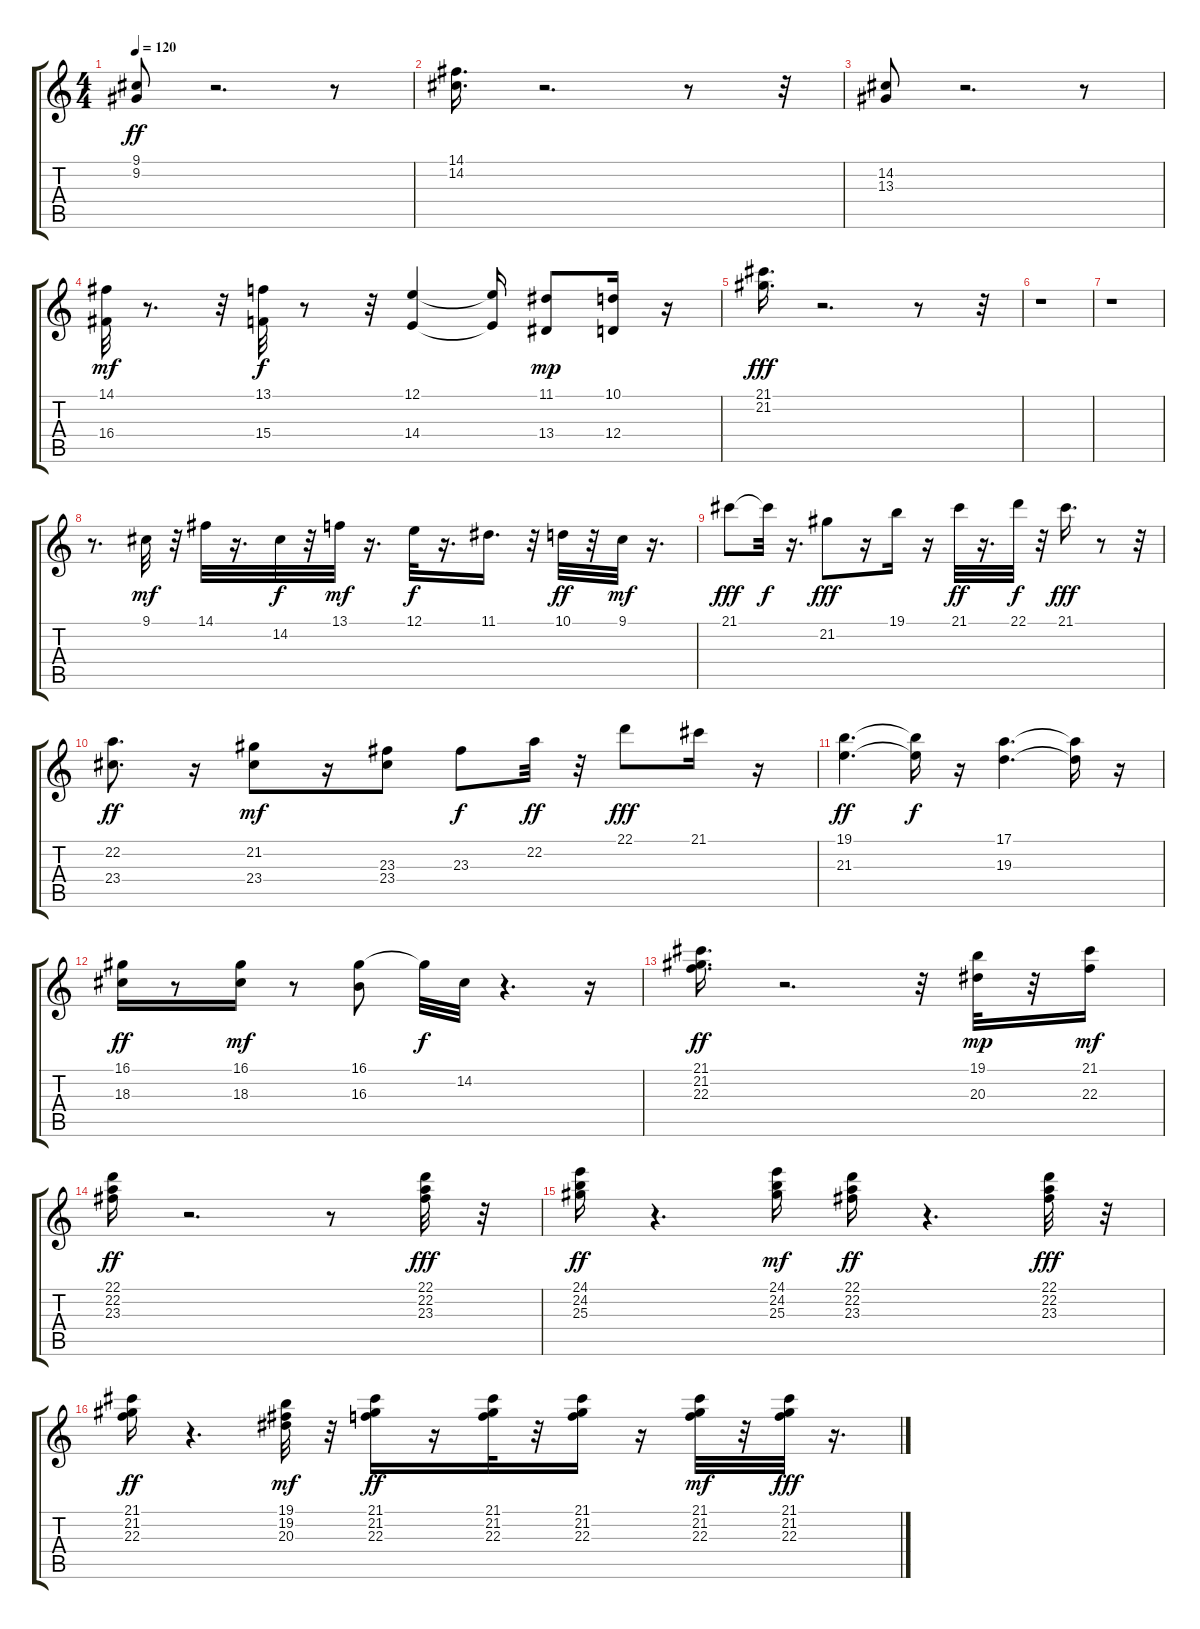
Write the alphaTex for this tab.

\track "" {instrument brasssection}
\staff {score tabs}
\tuning (E4 B3 G3 D3 A2 E2) {hide}
\ts (4 4)
\tempo 120
\clef g2
\ks c
(9.1 9.2).8{dy ff} r.2{d} r.8 |
(14.1 14.2).16{d} r.2{d} r.8 r.32 |
(14.2 13.3).8 r.2{d} r.8 |
(14.1 16.4).32{dy mf} r.8{d} r.32 (13.1 15.4).32{dy f} r.8 r.32 (12.1 14.4).4 (12.1{t} 14.4{t}).16 (11.1 13.4).8{dy mp} (10.1 12.4).16 r.16 |
(21.1 21.2).16{d dy fff} r.2{d} r.8 r.32 |
r.1 |
r.1 |
r.8{d} 9.1.32{dy mf} r.32 14.1.32 r.16{d} 14.2.32{dy f} r.32 13.1.32{dy mf} r.16{d} 12.1.32{dy f} r.16{d} 11.1.16{d} r.32 10.1.32{dy ff} r.32 9.1.32{dy mf} r.16{d} |
21.1.8{dy fff} 21.1{t}.32{dy f} r.16{d} 21.2.8{dy fff} r.16 19.1.16 r.16 21.1.32{dy ff} r.16{d} 22.1.32{dy f} r.32 21.1.16{d dy fff} r.8 r.32 |
(22.2 23.4).8{d dy ff} r.16 (21.2 23.4).8{dy mf} r.16 (23.3 23.4).8 23.3.8{dy f} 22.2.32{dy ff} r.32 22.1.8{dy fff} 21.1.16 r.16 |
(19.1 21.3).4{d dy ff} (19.1{t} 21.3{t}).16{dy f} r.16 (17.1 19.3).4{d} (17.1{t} 19.3{t}).16 r.16 |
(16.1 18.3).16{dy ff} r.8 (16.1 18.3).16{dy mf} r.8 (16.1 16.3).8 16.1{t}.32{dy f} 14.2.32 r.4{d} r.16 |
(21.1 21.2 22.3).16{d dy ff} r.2{d} r.32 (19.1 20.3).32{dy mp} r.32 (21.1 22.3).16{dy mf} |
(22.1 22.2 23.3).16{dy ff} r.2{d} r.8 (22.1 22.2 23.3).32{dy fff} r.32 |
(24.1 24.2 25.3).16{dy ff} r.4{d} (24.1 24.2 25.3).16{dy mf} (22.1 22.2 23.3).16{dy ff} r.4{d} (22.1 22.2 23.3).32{dy fff} r.32 |
(21.1 21.2 22.3).16{dy ff} r.4{d} (19.1 19.2 20.3).32{dy mf} r.32 (21.1 21.2 22.3).16{dy ff} r.16 (21.1 21.2 22.3).32 r.32 (21.1 21.2 22.3).16 r.16 (21.1 21.2 22.3).32{dy mf} r.32 (21.1 21.2 22.3).32{dy fff} r.16{d}
